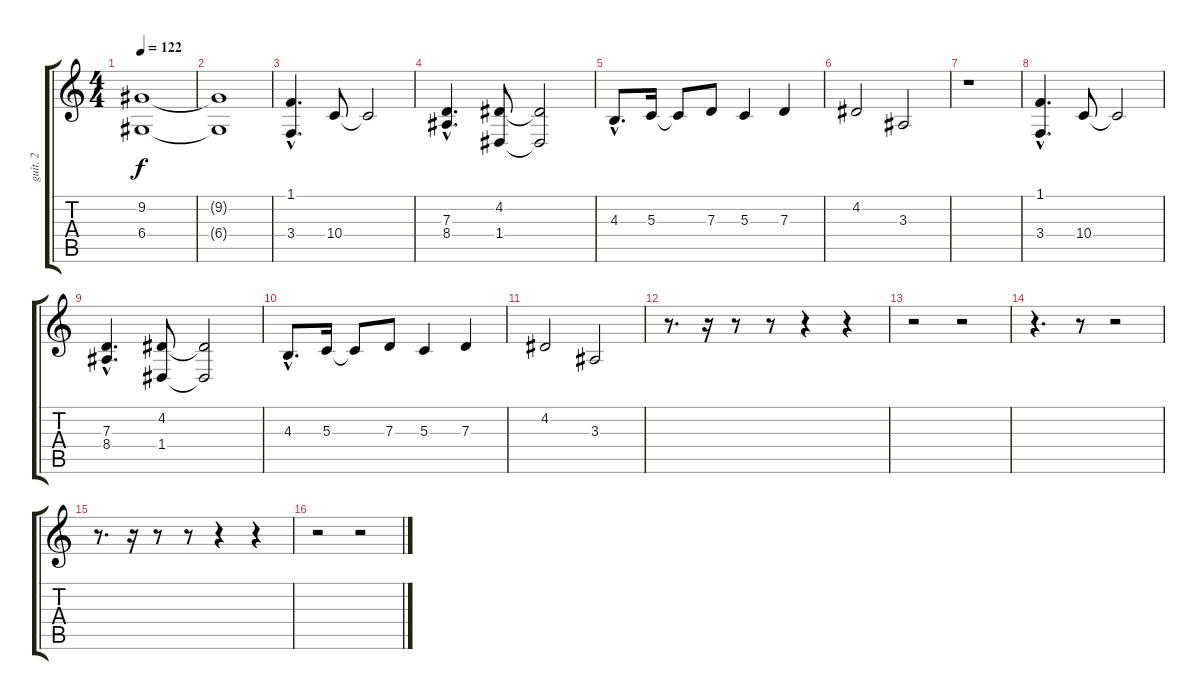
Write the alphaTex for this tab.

\track ("guit. 2" "guit. 2") {instrument stringensemble1}
\staff {score tabs}
\tuning (E4 B3 G3 D3 A2 E2) {hide}
\ts (4 4)
\tempo 122
\clef g2
\ks c
(9.2 6.4).1{dy f} |
(9.2{t} 6.4{t}).1 |
(1.1{hac} 3.4{hac}).4{d} 10.4.8 10.4{t}.2 |
(7.3{hac} 8.4{hac}).4{d} (4.2 1.4).8 (4.2{t} 1.4{t}).2 |
4.3{hac}.8{d} 5.3.16 5.3{t}.8 7.3.8 5.3.4 7.3.4 |
4.2.2 3.3.2 |
r.1 |
(1.1{hac} 3.4{hac}).4{d} 10.4.8 10.4{t}.2 |
(7.3{hac} 8.4{hac}).4{d} (4.2 1.4).8 (4.2{t} 1.4{t}).2 |
4.3{hac}.8{d} 5.3.16 5.3{t}.8 7.3.8 5.3.4 7.3.4 |
4.2.2 3.3.2 |
r.8{d} r.16 r.8 r.8 r.4 r.4 |
r.2 r.2 |
r.4{d} r.8 r.2 |
r.8{d} r.16 r.8 r.8 r.4 r.4 |
r.2 r.2
